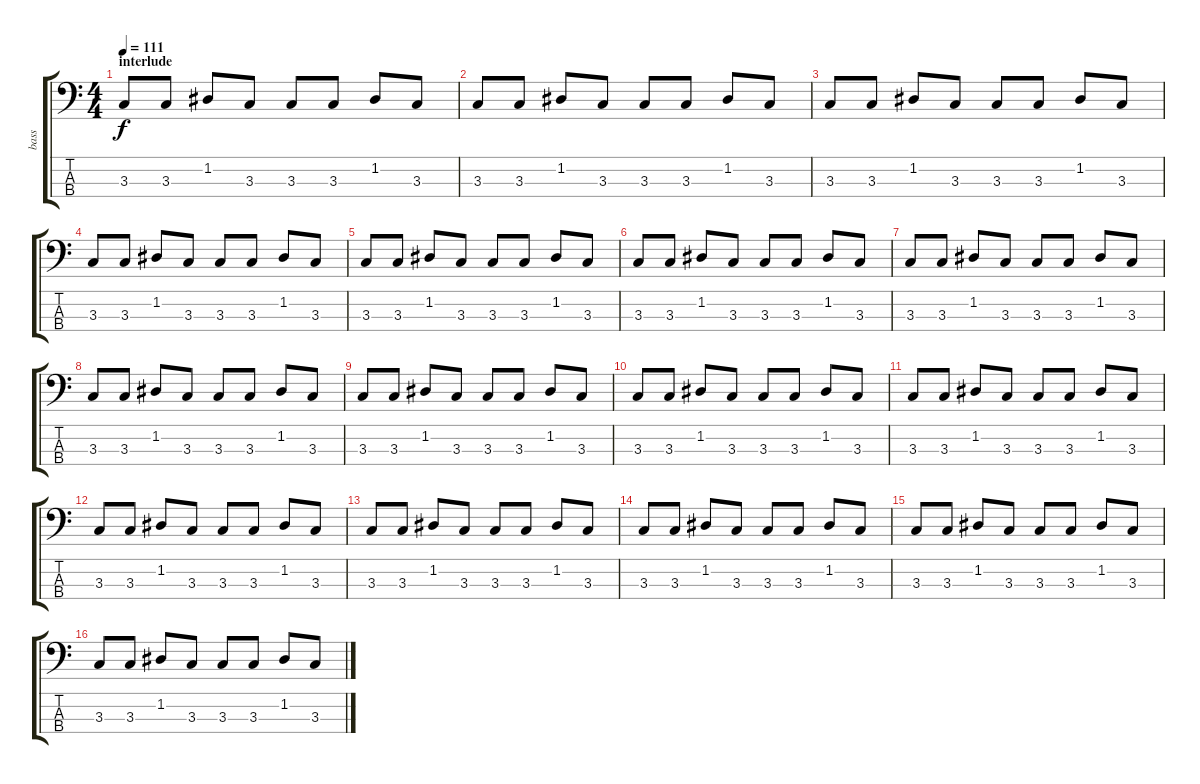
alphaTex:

\track ("bass " "bass ") {instrument electricguitarjazz}
\staff {score tabs}
\tuning (G2 D2 A1 E1) {hide}
\ts (4 4)
\section ("" "interlude")
\tempo 111
\clef f4
\ks c
3.3.8{dy f} 3.3.8 1.2.8 3.3.8 3.3.8 3.3.8 1.2.8 3.3.8 |
3.3.8 3.3.8 1.2.8 3.3.8 3.3.8 3.3.8 1.2.8 3.3.8 |
3.3.8 3.3.8 1.2.8 3.3.8 3.3.8 3.3.8 1.2.8 3.3.8 |
3.3.8 3.3.8 1.2.8 3.3.8 3.3.8 3.3.8 1.2.8 3.3.8 |
3.3.8 3.3.8 1.2.8 3.3.8 3.3.8 3.3.8 1.2.8 3.3.8 |
3.3.8 3.3.8 1.2.8 3.3.8 3.3.8 3.3.8 1.2.8 3.3.8 |
3.3.8 3.3.8 1.2.8 3.3.8 3.3.8 3.3.8 1.2.8 3.3.8 |
3.3.8 3.3.8 1.2.8 3.3.8 3.3.8 3.3.8 1.2.8 3.3.8 |
3.3.8 3.3.8 1.2.8 3.3.8 3.3.8 3.3.8 1.2.8 3.3.8 |
3.3.8 3.3.8 1.2.8 3.3.8 3.3.8 3.3.8 1.2.8 3.3.8 |
3.3.8 3.3.8 1.2.8 3.3.8 3.3.8 3.3.8 1.2.8 3.3.8 |
3.3.8 3.3.8 1.2.8 3.3.8 3.3.8 3.3.8 1.2.8 3.3.8 |
3.3.8 3.3.8 1.2.8 3.3.8 3.3.8 3.3.8 1.2.8 3.3.8 |
3.3.8 3.3.8 1.2.8 3.3.8 3.3.8 3.3.8 1.2.8 3.3.8 |
3.3.8 3.3.8 1.2.8 3.3.8 3.3.8 3.3.8 1.2.8 3.3.8 |
3.3.8 3.3.8 1.2.8 3.3.8 3.3.8 3.3.8 1.2.8 3.3.8
